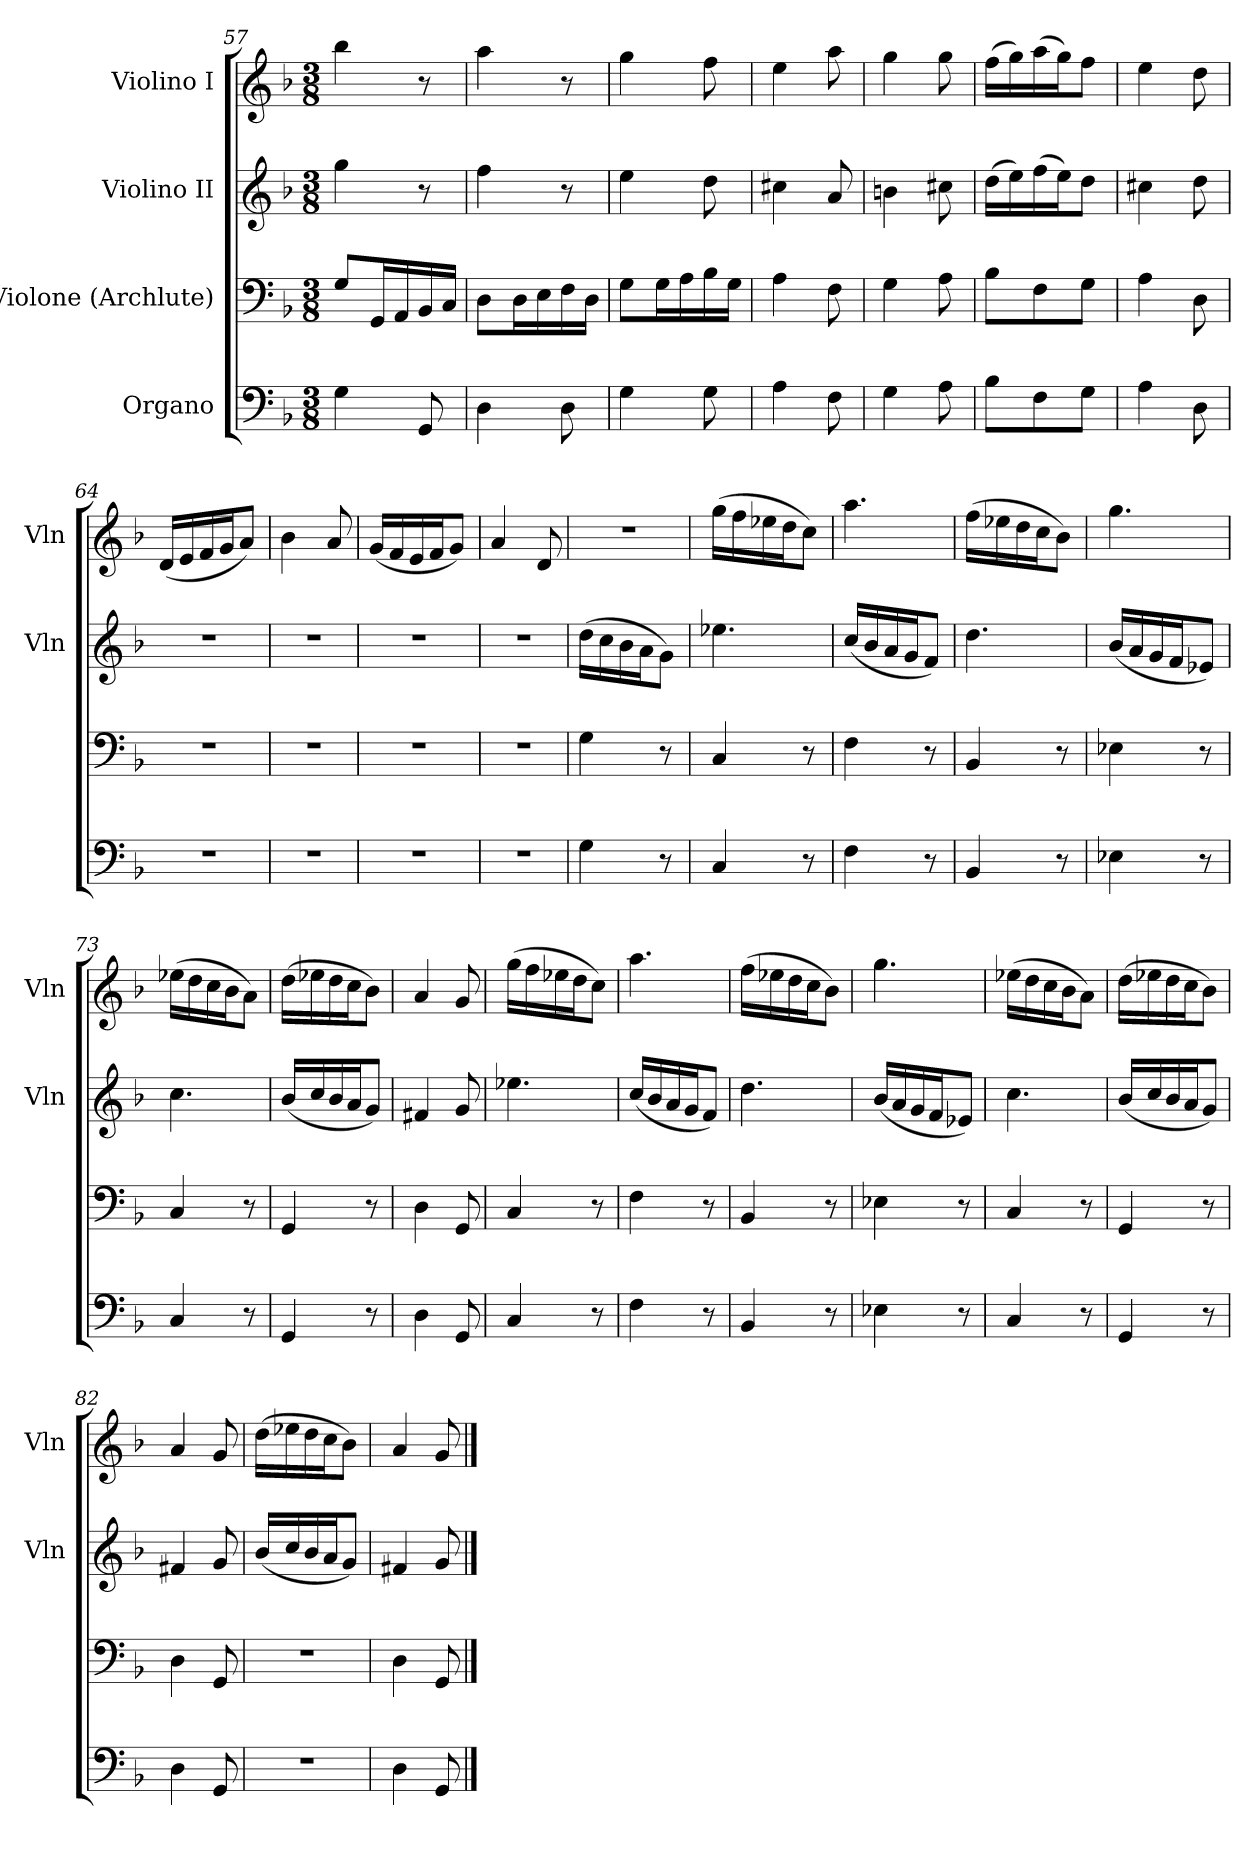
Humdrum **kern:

**kern	**kern	**kern	**kern
*part4	*part3	*part2	*part1
*staff4	*staff3	*staff2	*staff1
*I"Organo	*I"Violone (Archlute)	*I"Violino II	*I"Violino I
*	*	*I'Vln	*I'Vln
*clefF4	*clefF4	*clefG2	*clefG2
*k[b-]	*k[b-]	*k[b-]	*k[b-]
*M3/8	*M3/8	*M3/8	*M3/8
=57	=57	=57	=57
4G\	8G/L	4gg\	4bb-\
.	16GG/L	.	.
.	16AA/	.	.
8GG/	16BB-/	8r	8r
.	16C/JJ	.	.
=58	=58	=58	=58
4D\	8D\L	4ff\	4aa\
.	16D\L	.	.
.	16E\	.	.
8D\	16F\	8r	8r
.	16D\JJ	.	.
=59	=59	=59	=59
4G\	8G\L	4ee\	4gg\
.	16G\L	.	.
.	16A\	.	.
8G\	16B-\	8dd\	8ff\
.	16G\JJ	.	.
=60	=60	=60	=60
4A\	4A\	4cc#X\	4ee\
8F\	8F\	8a/	8aa\
=61	=61	=61	=61
4G\	4G\	4bn\	4gg\
8A\	8A\	8cc#X\	8gg\
=62	=62	=62	=62
8B-\L	8B-\L	(16dd\LL	(16ff\LL
.	.	16ee\)	16gg\)
8F\	8F\	(16ff\	(16aa\
.	.	16ee\J)	16gg\J)
8G\J	8G\J	8dd\J	8ff\J
=63	=63	=63	=63
4A\	4A\	4cc#X\	4ee\
8D\	8D\	8dd\	8dd\
=64	=64	=64	=64
4.r	4.r	4.r	(16d/LL
.	.	.	16e/
.	.	.	16f/
.	.	.	16g/J
.	.	.	8a/J)
=65	=65	=65	=65
4.r	4.r	4.r	4b-\
.	.	.	8a/
=66	=66	=66	=66
4.r	4.r	4.r	(16g/LL
.	.	.	16f/
.	.	.	16e/
.	.	.	16f/J
.	.	.	8g/J)
=67	=67	=67	=67
4.r	4.r	4.r	4a/
.	.	.	8d/
=68	=68	=68	=68
4G\	4G\	(16dd\LL	4.r
.	.	16cc\	.
.	.	16b-\	.
.	.	16a\J	.
8r	8r	8g\J)	.
=69	=69	=69	=69
4C/	4C/	4.ee-X\	(16gg\LL
.	.	.	16ff\
.	.	.	16ee-X\
.	.	.	16dd\J
8r	8r	.	8cc\J)
=70	=70	=70	=70
4F\	4F\	(16cc/LL	4.aa\
.	.	16b-/	.
.	.	16a/	.
.	.	16g/J	.
8r	8r	8f/J)	.
=71	=71	=71	=71
4BB-/	4BB-/	4.dd\	(16ff\LL
.	.	.	16ee-X\
.	.	.	16dd\
.	.	.	16cc\J
8r	8r	.	8b-\J)
=72	=72	=72	=72
4E-X\	4E-X\	(16b-/LL	4.gg\
.	.	16a/	.
.	.	16g/	.
.	.	16f/J	.
8r	8r	8e-X/J)	.
=73	=73	=73	=73
4C/	4C/	4.cc\	(16ee-X\LL
.	.	.	16dd\
.	.	.	16cc\
.	.	.	16b-\J
8r	8r	.	8a\J)
=74	=74	=74	=74
4GG/	4GG/	(16b-/LL	(16dd\LL
.	.	16cc/	16ee-X\
.	.	16b-/	16dd\
.	.	16a/J	16cc\J
8r	8r	8g/J)	8b-\J)
=75	=75	=75	=75
4D\	4D\	4f#X/	4a/
8GG/	8GG/	8g/	8g/
=76	=76	=76	=76
4C/	4C/	4.ee-X\	(16gg\LL
.	.	.	16ff\
.	.	.	16ee-X\
.	.	.	16dd\J
8r	8r	.	8cc\J)
=77	=77	=77	=77
4F\	4F\	(16cc/LL	4.aa\
.	.	16b-/	.
.	.	16a/	.
.	.	16g/J	.
8r	8r	8f/J)	.
=78	=78	=78	=78
4BB-/	4BB-/	4.dd\	(16ff\LL
.	.	.	16ee-X\
.	.	.	16dd\
.	.	.	16cc\J
8r	8r	.	8b-\J)
=79	=79	=79	=79
4E-X\	4E-X\	(16b-/LL	4.gg\
.	.	16a/	.
.	.	16g/	.
.	.	16f/J	.
8r	8r	8e-X/J)	.
=80	=80	=80	=80
4C/	4C/	4.cc\	(16ee-X\LL
.	.	.	16dd\
.	.	.	16cc\
.	.	.	16b-\J
8r	8r	.	8a\J)
=81	=81	=81	=81
4GG/	4GG/	(16b-/LL	(16dd\LL
.	.	16cc/	16ee-X\
.	.	16b-/	16dd\
.	.	16a/J	16cc\J
8r	8r	8g/J)	8b-\J)
=82	=82	=82	=82
4D\	4D\	4f#X/	4a/
8GG/	8GG/	8g/	8g/
=83	=83	=83	=83
4.r	4.r	(16b-/LL	(16dd\LL
.	.	16cc/	16ee-X\
.	.	16b-/	16dd\
.	.	16a/J	16cc\J
.	.	8g/J)	8b-\J)
=84	=84	=84	=84
4D\	4D\	4f#X/	4a/
8GG/	8GG/	8g/	8g/
==	==	==	==
*-	*-	*-	*-
